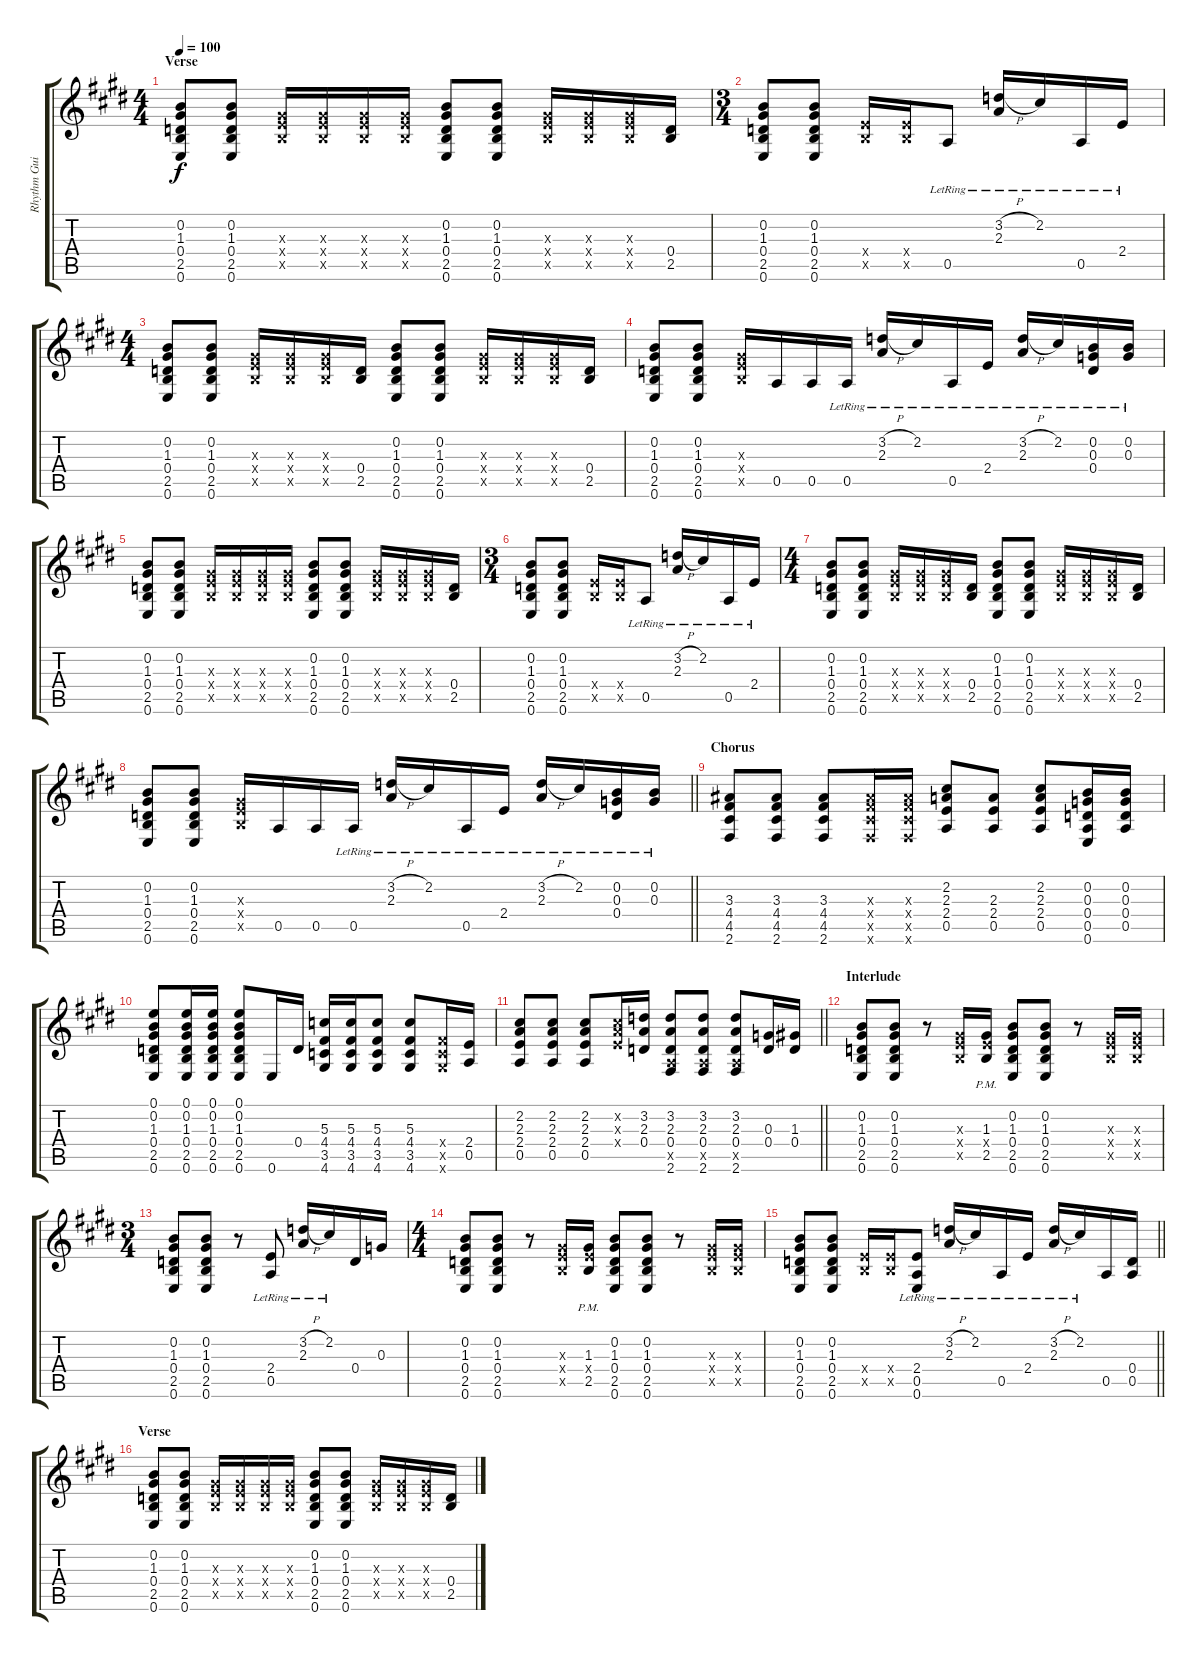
\track ("Rhythm Guitar" "Rhythm Gui") {instrument electricguitarclean}
\staff {score tabs}
\tuning (E4 B3 G3 D3 A2 E2) {hide}
\ts (4 4)
\section ("" "Verse")
\tempo 100
\clef g2
\ks e
(0.2 1.3 0.4 2.5 0.6).8{dy f} (0.2 1.3 0.4 2.5 0.6).8 (1.3{x} 2.4{x} 2.5{x}).16 (1.3{x} 2.4{x} 2.5{x}).16 (1.3{x} 2.4{x} 2.5{x}).16 (1.3{x} 2.4{x} 2.5{x}).16 (0.2 1.3 0.4 2.5 0.6).8 (0.2 1.3 0.4 2.5 0.6).8 (1.3{x} 2.4{x} 2.5{x}).16 (1.3{x} 2.4{x} 2.5{x}).16 (1.3{x} 2.4{x} 2.5{x}).16 (0.4 2.5).16 |
\ts (3 4)
(0.2 1.3 0.4 2.5 0.6).8 (0.2 1.3 0.4 2.5 0.6).8 (2.4{x} 2.5{x}).16 (2.4{x} 2.5{x}).16 0.5{lr}.8 (3.2{h lr} 2.3{lr}).16 2.2{lr}.16 0.5{lr}.16 2.4{lr}.16 |
\ts (4 4)
(0.2 1.3 0.4 2.5 0.6).8 (0.2 1.3 0.4 2.5 0.6).8 (1.3{x} 2.4{x} 2.5{x}).16 (1.3{x} 2.4{x} 2.5{x}).16 (1.3{x} 2.4{x} 2.5{x}).16 (0.4 2.5).16 (0.2 1.3 0.4 2.5 0.6).8 (0.2 1.3 0.4 2.5 0.6).8 (1.3{x} 2.4{x} 2.5{x}).16 (1.3{x} 2.4{x} 2.5{x}).16 (1.3{x} 2.4{x} 2.5{x}).16 (0.4 2.5).16 |
(0.2 1.3 0.4 2.5 0.6).8 (0.2 1.3 0.4 2.5 0.6).8 (1.3{x} 2.4{x} 2.5{x}).16 0.5.16 0.5.16 0.5{lr}.16 (3.2{h lr} 2.3{lr}).16 2.2{lr}.16 0.5{lr}.16 2.4{lr}.16 (3.2{h lr} 2.3{lr}).16 2.2{lr}.16 (0.2{lr} 0.3{lr} 0.4{lr}).16 (0.2{lr} 0.3{lr}).16 |
(0.2 1.3 0.4 2.5 0.6).8 (0.2 1.3 0.4 2.5 0.6).8 (1.3{x} 2.4{x} 2.5{x}).16 (1.3{x} 2.4{x} 2.5{x}).16 (1.3{x} 2.4{x} 2.5{x}).16 (1.3{x} 2.4{x} 2.5{x}).16 (0.2 1.3 0.4 2.5 0.6).8 (0.2 1.3 0.4 2.5 0.6).8 (1.3{x} 2.4{x} 2.5{x}).16 (1.3{x} 2.4{x} 2.5{x}).16 (1.3{x} 2.4{x} 2.5{x}).16 (0.4 2.5).16 |
\ts (3 4)
(0.2 1.3 0.4 2.5 0.6).8 (0.2 1.3 0.4 2.5 0.6).8 (2.4{x} 2.5{x}).16 (2.4{x} 2.5{x}).16 0.5{lr}.8 (3.2{h lr} 2.3{lr}).16 2.2{lr}.16 0.5{lr}.16 2.4{lr}.16 |
\ts (4 4)
(0.2 1.3 0.4 2.5 0.6).8 (0.2 1.3 0.4 2.5 0.6).8 (1.3{x} 2.4{x} 2.5{x}).16 (1.3{x} 2.4{x} 2.5{x}).16 (1.3{x} 2.4{x} 2.5{x}).16 (0.4 2.5).16 (0.2 1.3 0.4 2.5 0.6).8 (0.2 1.3 0.4 2.5 0.6).8 (1.3{x} 2.4{x} 2.5{x}).16 (1.3{x} 2.4{x} 2.5{x}).16 (1.3{x} 2.4{x} 2.5{x}).16 (0.4 2.5).16 |
\barLineRight lightlight
(0.2 1.3 0.4 2.5 0.6).8 (0.2 1.3 0.4 2.5 0.6).8 (1.3{x} 2.4{x} 2.5{x}).16 0.5.16 0.5.16 0.5{lr}.16 (3.2{h lr} 2.3{lr}).16 2.2{lr}.16 0.5{lr}.16 2.4{lr}.16 (3.2{h lr} 2.3{lr}).16 2.2{lr}.16 (0.2{lr} 0.3{lr} 0.4{lr}).16 (0.2{lr} 0.3{lr}).16 |
\section ("" "Chorus")
(3.3 4.4 4.5 2.6).8 (3.3 4.4 4.5 2.6).8 (3.3 4.4 4.5 2.6).8 (3.3{x} 4.4{x} 4.5{x} 2.6{x}).16 (3.3{x} 4.4{x} 4.5{x} 2.6{x}).16 (2.2 2.3 2.4 0.5).8 (2.3 2.4 0.5).8 (2.2 2.3 2.4 0.5).8 (0.2 0.3 0.4 0.5 0.6).16 (0.2 0.3 0.4 0.5).16 |
(0.1 0.2 1.3 0.4 2.5 0.6).8 (0.1 0.2 1.3 0.4 2.5 0.6).16 (0.1 0.2 1.3 0.4 2.5 0.6).16 (0.1 0.2 1.3 0.4 2.5 0.6).8 0.6.16 0.4.16 (5.3 4.4 3.5 4.6).16 (5.3 4.4 3.5 4.6).16 (5.3 4.4 3.5 4.6).8 (5.3 4.4 3.5 4.6).8 (4.4{x} 3.5{x} 4.6{x}).16 (2.4 0.5).16 |
\barLineRight lightlight
(2.2 2.3 2.4 0.5).8 (2.2 2.3 2.4 0.5).8 (2.2 2.3 2.4 0.5).8 (2.2{x} 2.3{x} 2.4{x}).16 (3.2 2.3 0.4).16 (3.2 2.3 0.4 0.5{x} 2.6).8 (3.2 2.3 0.4 0.5{x} 2.6).8 (3.2 2.3 0.4 0.5{x} 2.6).8 (0.3 0.4).16 (1.3 0.4).16 |
\section ("" "Interlude")
(0.2 1.3 0.4 2.5 0.6).8 (0.2 1.3 0.4 2.5 0.6).8 r.8 (1.3{x} 2.4{x} 2.5{x}).16 (1.3{pm} 2.4{x} 2.5{pm}).16 (0.2 1.3 0.4 2.5 0.6).8 (0.2 1.3 0.4 2.5 0.6).8 r.8 (1.3{x} 2.4{x} 2.5{x}).16 (1.3{x} 2.4{x} 2.5{x}).16 |
\ts (3 4)
(0.2 1.3 0.4 2.5 0.6).8 (0.2 1.3 0.4 2.5 0.6).8 r.8 (2.4{lr} 0.5{lr}).8 (3.2{h lr} 2.3{lr}).16 2.2{lr}.16 0.4.16 0.3.16 |
\ts (4 4)
(0.2 1.3 0.4 2.5 0.6).8 (0.2 1.3 0.4 2.5 0.6).8 r.8 (1.3{x} 2.4{x} 2.5{x}).16 (1.3{pm} 2.4{x} 2.5{pm}).16 (0.2 1.3 0.4 2.5 0.6).8 (0.2 1.3 0.4 2.5 0.6).8 r.8 (1.3{x} 2.4{x} 2.5{x}).16 (1.3{x} 2.4{x} 2.5{x}).16 |
\barLineRight lightlight
(0.2 1.3 0.4 2.5 0.6).8 (0.2 1.3 0.4 2.5 0.6).8 (2.4{x} 2.5{x}).16 (2.4{x} 2.5{x}).16 (2.4{lr} 0.5{lr} 0.6{lr}).8 (3.2{h lr} 2.3{lr}).16 2.2{lr}.16 0.5{lr}.16 2.4{lr}.16 (3.2{h lr} 2.3{lr}).16 2.2{lr}.16 0.5.16 (0.4 0.5).16 |
\section ("" "Verse")
(0.2 1.3 0.4 2.5 0.6).8 (0.2 1.3 0.4 2.5 0.6).8 (1.3{x} 2.4{x} 2.5{x}).16 (1.3{x} 2.4{x} 2.5{x}).16 (1.3{x} 2.4{x} 2.5{x}).16 (1.3{x} 2.4{x} 2.5{x}).16 (0.2 1.3 0.4 2.5 0.6).8 (0.2 1.3 0.4 2.5 0.6).8 (1.3{x} 2.4{x} 2.5{x}).16 (1.3{x} 2.4{x} 2.5{x}).16 (1.3{x} 2.4{x} 2.5{x}).16 (0.4 2.5).16
